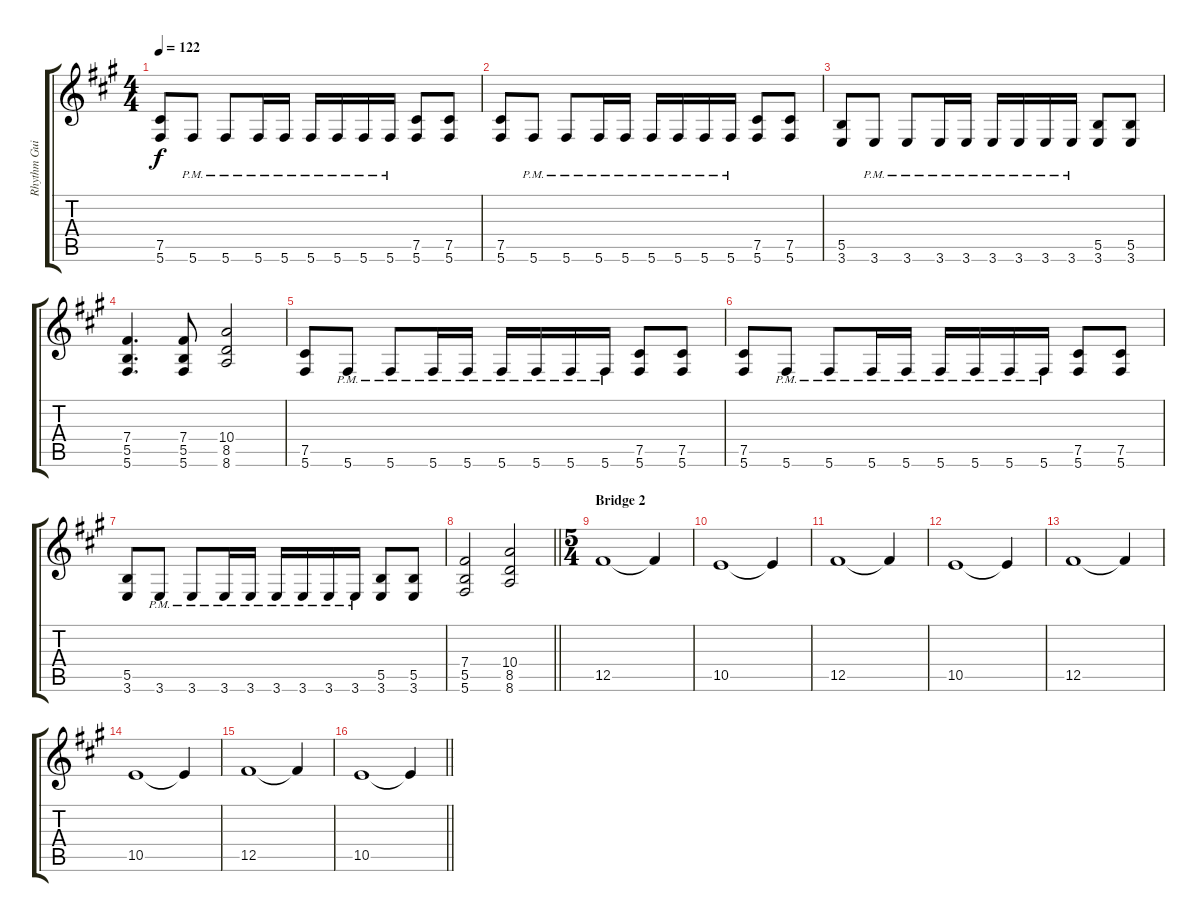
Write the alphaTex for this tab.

\track ("Rhythm Guitar" "Rhythm Gui") {instrument distortionguitar}
\staff {score tabs}
\tuning (Db4 Ab3 E3 B2 Gb2 Db2) {hide}
\ts (4 4)
\tempo 122
\clef g2
\ks f#minor
(7.5 5.6).8{dy f} 5.6{pm}.8 5.6{pm}.8 5.6{pm}.16 5.6{pm}.16 5.6{pm}.16 5.6{pm}.16 5.6{pm}.16 5.6{pm}.16 (7.5 5.6).8 (7.5 5.6).8 |
(7.5 5.6).8 5.6{pm}.8 5.6{pm}.8 5.6{pm}.16 5.6{pm}.16 5.6{pm}.16 5.6{pm}.16 5.6{pm}.16 5.6{pm}.16 (7.5 5.6).8 (7.5 5.6).8 |
(5.5 3.6).8 3.6{pm}.8 3.6{pm}.8 3.6{pm}.16 3.6{pm}.16 3.6{pm}.16 3.6{pm}.16 3.6{pm}.16 3.6{pm}.16 (5.5 3.6).8 (5.5 3.6).8 |
(7.4 5.5 5.6).4{d} (7.4 5.5 5.6).8 (10.4 8.5 8.6).2 |
(7.5 5.6).8 5.6{pm}.8 5.6{pm}.8 5.6{pm}.16 5.6{pm}.16 5.6{pm}.16 5.6{pm}.16 5.6{pm}.16 5.6{pm}.16 (7.5 5.6).8 (7.5 5.6).8 |
(7.5 5.6).8 5.6{pm}.8 5.6{pm}.8 5.6{pm}.16 5.6{pm}.16 5.6{pm}.16 5.6{pm}.16 5.6{pm}.16 5.6{pm}.16 (7.5 5.6).8 (7.5 5.6).8 |
(5.5 3.6).8 3.6{pm}.8 3.6{pm}.8 3.6{pm}.16 3.6{pm}.16 3.6{pm}.16 3.6{pm}.16 3.6{pm}.16 3.6{pm}.16 (5.5 3.6).8 (5.5 3.6).8 |
\barLineRight lightlight
(7.4 5.5 5.6).2 (10.4 8.5 8.6).2 |
\ts (5 4)
\section ("" "Bridge 2")
12.5.1 12.5{t}.4 |
10.5.1 10.5{t}.4 |
12.5.1 12.5{t}.4 |
10.5.1 10.5{t}.4 |
12.5.1 12.5{t}.4 |
10.5.1 10.5{t}.4 |
12.5.1 12.5{t}.4 |
\barLineRight lightlight
10.5.1 10.5{t}.4
